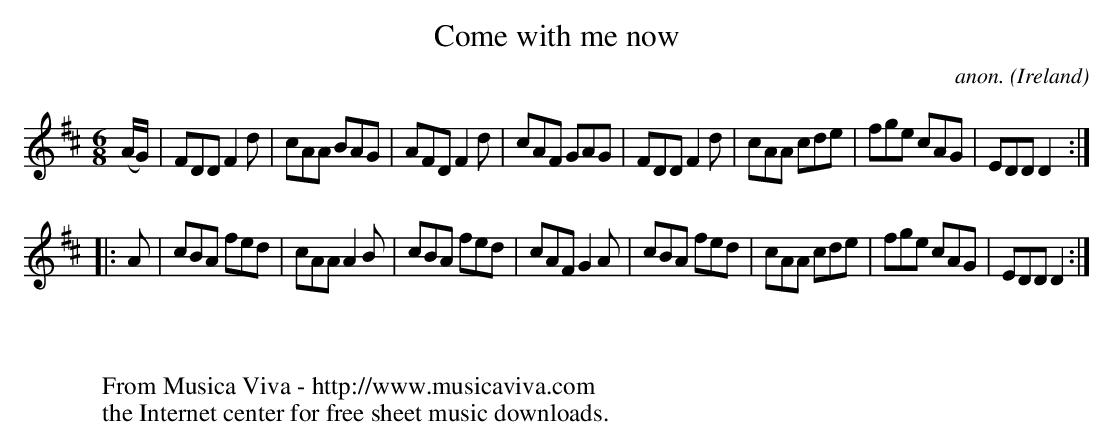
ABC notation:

X:1
T:Come with me now
C:anon.
O:Ireland
M:6/8
L:1/8
K:D
(A/G/)|FDD F2d|cAA BAG|AFD F2d|cAF GAG|FDD F2d|cAA cde|fge cAG|EDD D2:|
|:A|cBA fed|cAA A2B|cBA fed|cAF G2A|cBA fed|cAA cde|fge cAG|EDDD2:|
W:
W:
W: From Musica Viva - http://www.musicaviva.com
W: the Internet center for free sheet music downloads.
